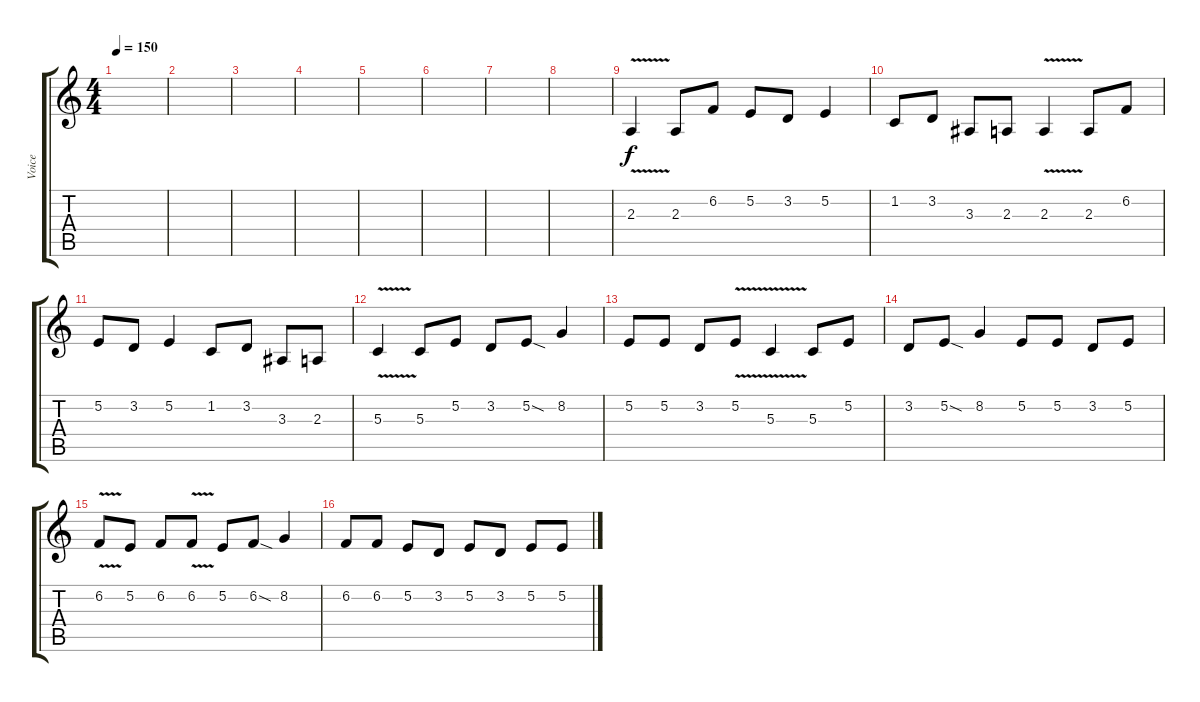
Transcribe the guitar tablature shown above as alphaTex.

\track ("Voice" "Voice") {instrument pad4choir}
\staff {score tabs}
\tuning (E4 B3 G3 D3 A2 E2) {hide}
\ts (4 4)
\tempo 150
\clef g2
\ks c
|
|
|
|
|
|
|
|
2.3{v}.4 2.3.8 6.2.8 5.2.8 3.2.8 5.2.4 |
1.2.8 3.2.8 3.3.8 2.3.8 2.3{v}.4 2.3.8 6.2.8 |
5.2.8 3.2.8 5.2.4 1.2.8 3.2.8 3.3.8 2.3.8 |
5.3{v}.4 5.3.8 5.2.8 3.2.8 5.2{sod}.8 8.2.4 |
5.2.8 5.2.8 3.2.8 5.2{v}.8 5.3{v}.4 5.3.8 5.2.8 |
3.2.8 5.2{sod}.8 8.2.4 5.2.8 5.2.8 3.2.8 5.2.8 |
6.2{v}.8 5.2.8 6.2.8 6.2{v}.8 5.2.8 6.2{sod}.8 8.2.4 |
6.2.8 6.2.8 5.2.8 3.2.8 5.2.8 3.2.8 5.2.8 5.2.8
